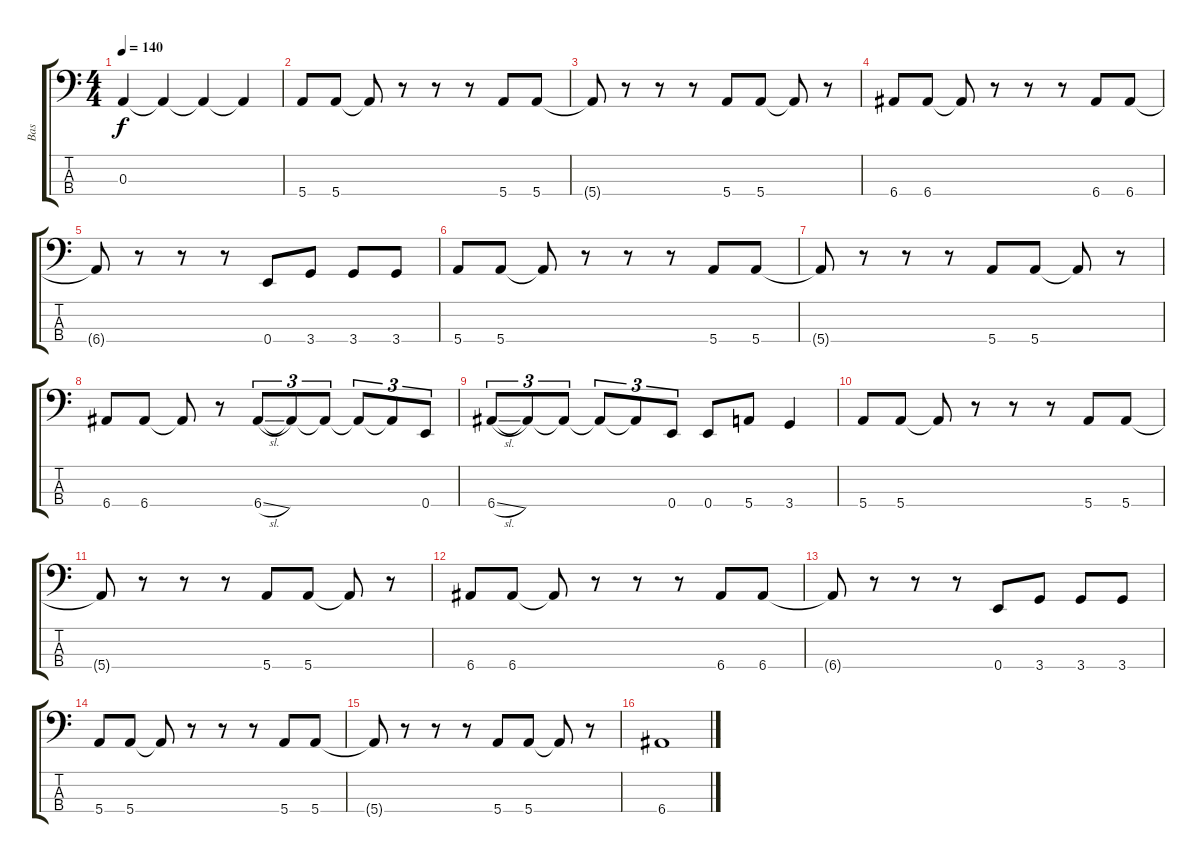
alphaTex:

\track ("Bas" "Bas") {instrument electricbassfinger}
\staff {score tabs}
\tuning (G2 D2 A1 E1) {hide}
\ts (4 4)
\tempo 140
\clef f4
\ks c
0.3{t}.4{dy f} 0.3{t}.4 0.3{t}.4 0.3{t}.4 |
5.4.8 5.4.8 5.4{t}.8 r.8 r.8 r.8 5.4.8 5.4.8 |
5.4{t}.8 r.8 r.8 r.8 5.4.8 5.4.8 5.4{t}.8 r.8 |
6.4.8 6.4.8 6.4{t}.8 r.8 r.8 r.8 6.4.8 6.4.8 |
6.4{t}.8 r.8 r.8 r.8 0.4.8 3.4.8 3.4.8 3.4.8 |
5.4.8 5.4.8 5.4{t}.8 r.8 r.8 r.8 5.4.8 5.4.8 |
5.4{t}.8 r.8 r.8 r.8 5.4.8 5.4.8 5.4{t}.8 r.8 |
6.4.8 6.4.8 6.4{t}.8 r.8 6.4{sl}.8{tu (3 2)} 6.4{t}.8{tu (3 2)} 6.4{t}.8{tu (3 2)} 6.4{t}.8{tu (3 2)} 6.4{t}.8{tu (3 2)} 0.4.8{tu (3 2)} |
6.4{sl}.8{tu (3 2)} 6.4{t}.8{tu (3 2)} 6.4{t}.8{tu (3 2)} 6.4{t}.8{tu (3 2)} 6.4{t}.8{tu (3 2)} 0.4.8{tu (3 2)} 0.4.8 5.4.8 3.4.4 |
5.4.8 5.4.8 5.4{t}.8 r.8 r.8 r.8 5.4.8 5.4.8 |
5.4{t}.8 r.8 r.8 r.8 5.4.8 5.4.8 5.4{t}.8 r.8 |
6.4.8 6.4.8 6.4{t}.8 r.8 r.8 r.8 6.4.8 6.4.8 |
6.4{t}.8 r.8 r.8 r.8 0.4.8 3.4.8 3.4.8 3.4.8 |
5.4.8 5.4.8 5.4{t}.8 r.8 r.8 r.8 5.4.8 5.4.8 |
5.4{t}.8 r.8 r.8 r.8 5.4.8 5.4.8 5.4{t}.8 r.8 |
6.4.1
